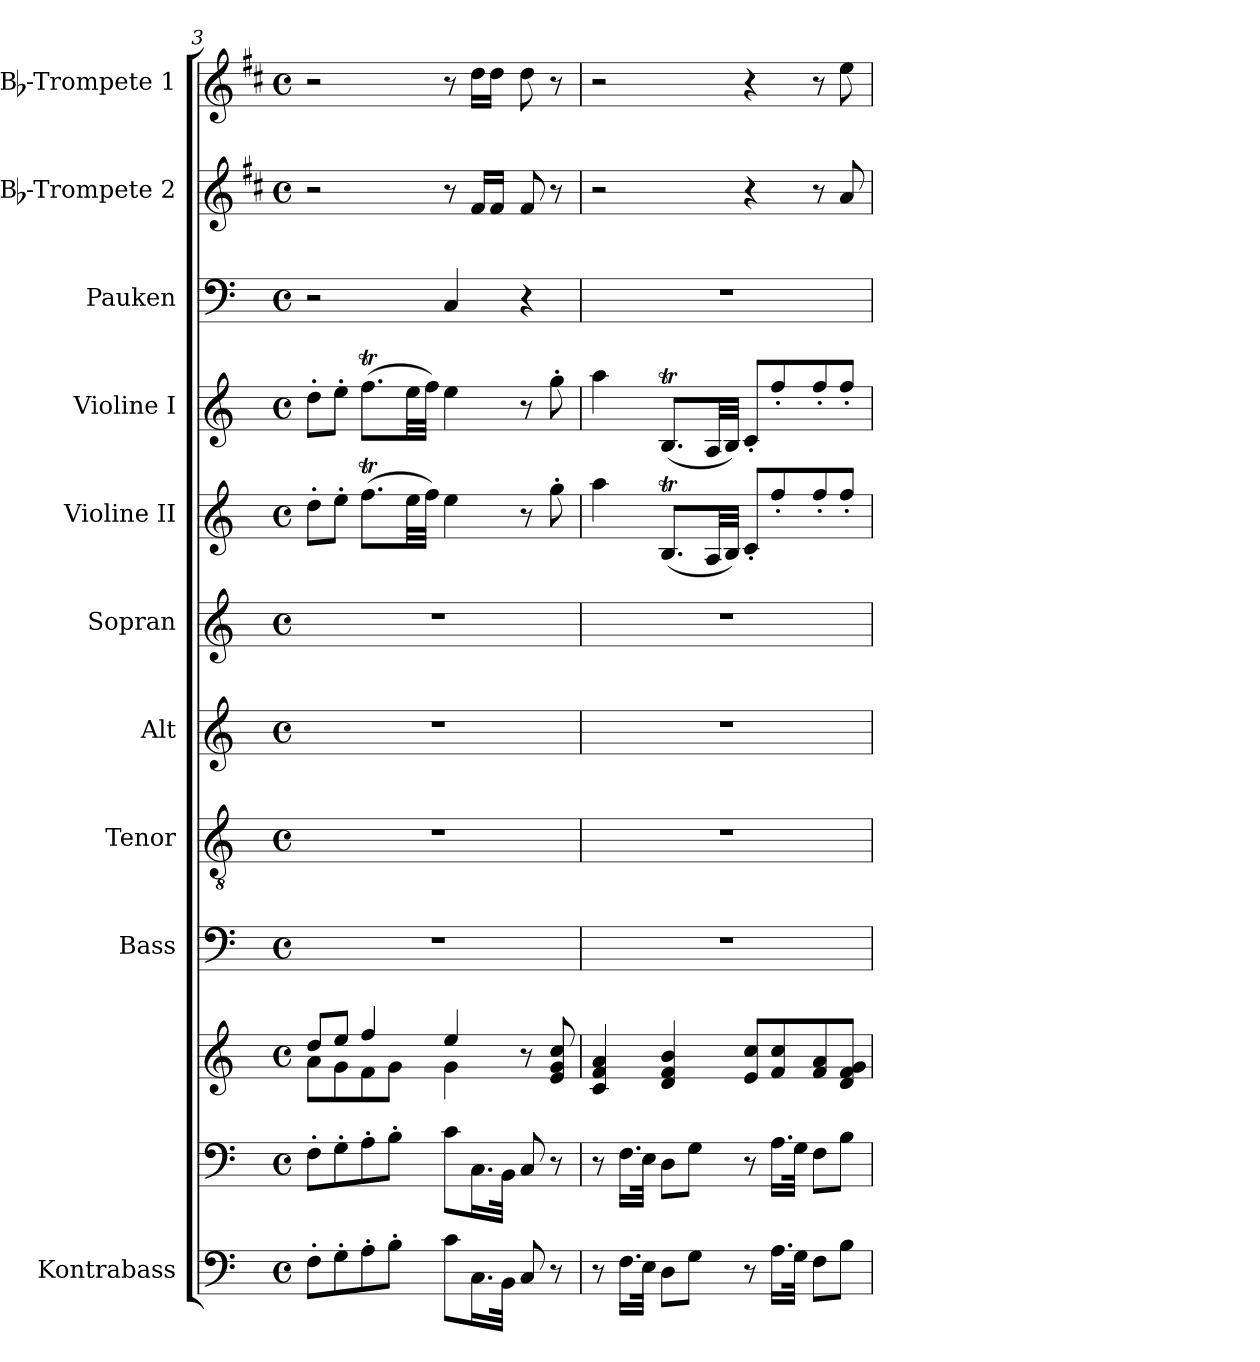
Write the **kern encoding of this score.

**kern	**kern	**kern	**kern	**kern	**kern	**kern	**kern	**kern	**kern	**kern	**kern
*part11	*part10	*part10	*part9	*part8	*part7	*part6	*part5	*part4	*part3	*part2	*part1
*staff12	*staff11	*staff10	*staff9	*staff8	*staff7	*staff6	*staff5	*staff4	*staff3	*staff2	*staff1
*I"Kontrabass	*	*	*I"Bass	*I"Tenor	*I"Alt	*I"Sopran	*I"Violine II	*I"Violine I	*I"Pauken	*I"Bb-Trompete 2	*I"Bb-Trompete 1
*I'Kb.	*	*	*I'B.	*I'T.	*I'A.	*I'S.	*I'Vl. II	*I'Vl. I	*I'Pk.	*I'Bb Trp. 2	*I'Bb Trp. 1
*clefF4	*clefF4	*clefG2	*clefF4	*clefGv2	*clefG2	*clefG2	*clefG2	*clefG2	*clefF4	*clefG2	*clefG2
*ITrd7c12	*	*	*	*	*	*	*	*	*	*ITrd1c2	*ITrd1c2
*k[]	*k[]	*k[]	*k[]	*k[]	*k[]	*k[]	*k[]	*k[]	*k[]	*k[]	*k[]
*C:	*C:	*C:	*C:	*C:	*C:	*C:	*C:	*C:	*C:	*C:	*C:
*M4/4	*M4/4	*M4/4	*M4/4	*M4/4	*M4/4	*M4/4	*M4/4	*M4/4	*M4/4	*M4/4	*M4/4
*met(c)	*met(c)	*met(c)	*met(c)	*met(c)	*met(c)	*met(c)	*met(c)	*met(c)	*met(c)	*met(c)	*met(c)
=3	=3	=3	=3	=3	=3	=3	=3	=3	=3	=3	=3
*	*	*^	*	*	*	*	*	*	*	*	*
8FF'>\L	8F'>\L	8dd/L	8a\L	1r	1r	1r	1r	8dd'>\L	8dd'>\L	2r	2r	2r
8GG'>\	8G'>\	8ee/J	8g\	.	.	.	.	8ee'>\J	8ee'>\J	.	.	.
8AA'>\	8A'>\	4ff/	8f\	.	.	.	.	(>8.ffT\L	(>8.ffT\L	.	.	.
8BB'>\J	8B'>\J	.	8g\J	.	.	.	.	.	.	.	.	.
.	.	.	.	.	.	.	.	32ee\LL	32ee\LL	.	.	.
.	.	.	.	.	.	.	.	32ff\JJJ)	32ff\JJJ)	.	.	.
8C\L	8c\L	4ee/	4g\	.	.	.	.	4ee\	4ee\	4C/	8r	8r
16.CC\L	16.C\L	.	.	.	.	.	.	.	.	.	16e/LL	16cc\LL
.	.	.	.	.	.	.	.	.	.	.	16e/JJ	16cc\JJ
32BBB\JJk	32BB\JJk	.	.	.	.	.	.	.	.	.	.	.
8CC/	8C/	8r	4ryy	.	.	.	.	8r	8r	4r	8e/	8cc\
8r	8r	8e/ 8g/ 8cc/	.	.	.	.	.	8gg'>\	8gg'>\	.	8r	8r
*	*	*v	*v	*	*	*	*	*	*	*	*	*
=4	=4	=4	=4	=4	=4	=4	=4	=4	=4	=4	=4
8r	8r	4c/ 4f/ 4a/	1r	1r	1r	1r	4aa\	4aa\	1r	2r	2r
16.FF\LL	16.F\LL	.	.	.	.	.	.	.	.	.	.
32EE\JJk	32E\JJk	.	.	.	.	.	.	.	.	.	.
8DD\L	8D\L	4d/ 4f/ 4b/	.	.	.	.	(<8.Bt/L	(<8.Bt/L	.	.	.
8GG\J	8G\J	.	.	.	.	.	.	.	.	.	.
.	.	.	.	.	.	.	32A/LL	32A/LL	.	.	.
.	.	.	.	.	.	.	32B/JJJ)	32B/JJJ)	.	.	.
8r	8r	8e/ 8cc/L	.	.	.	.	8c'</L	8c'</L	.	4r	4r
16.AA\LL	16.A\LL	8f/ 8cc/	.	.	.	.	8ff'</	8ff'</	.	.	.
32GG\JJk	32G\JJk	.	.	.	.	.	.	.	.	.	.
8FF\L	8F\L	8f/ 8a/	.	.	.	.	8ff'</	8ff'</	.	8r	8r
8BB\J	8B\J	8d/ 8f/ 8g/J	.	.	.	.	8ff'</J	8ff'</J	.	8g/	8dd\
=	=	=	=	=	=	=	=	=	=	=	=
*-	*-	*-	*-	*-	*-	*-	*-	*-	*-	*-	*-
